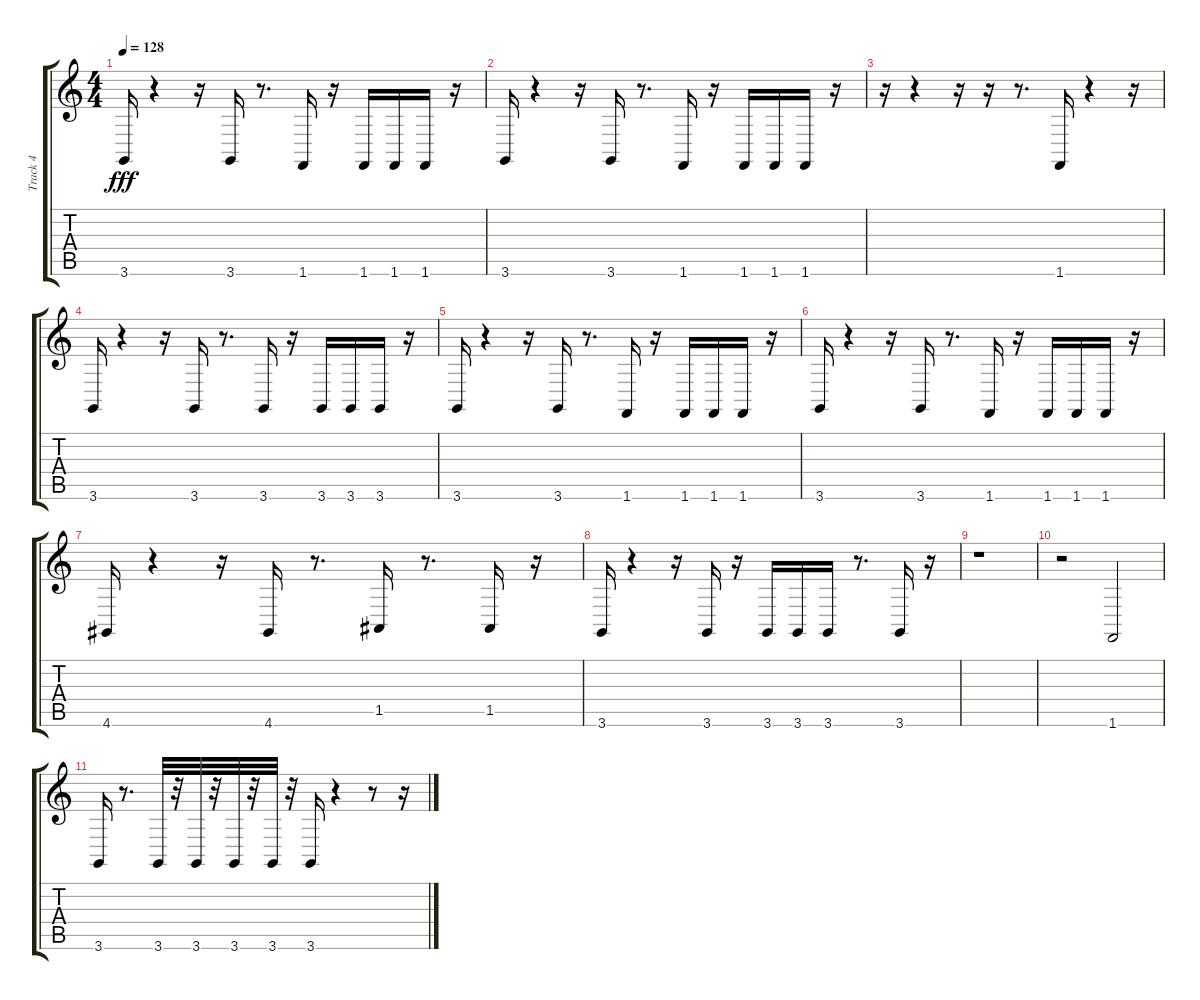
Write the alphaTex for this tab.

\track ("Track 4" "Track 4") {instrument bassoon}
\staff {score tabs}
\tuning (E4 B3 G3 D3 A2 E2) {hide}
\ts (4 4)
\tempo 128
\clef g2
\ks c
3.6.16{dy fff} r.4 r.16 3.6.16 r.8{d} 1.6.16 r.16 1.6.16 1.6.16 1.6.16 r.16 |
3.6.16 r.4 r.16 3.6.16 r.8{d} 1.6.16 r.16 1.6.16 1.6.16 1.6.16 r.16 |
r.16 r.4 r.16 r.16 r.8{d} 1.6.16 r.4 r.16 |
3.6.16 r.4 r.16 3.6.16 r.8{d} 3.6.16 r.16 3.6.16 3.6.16 3.6.16 r.16 |
3.6.16 r.4 r.16 3.6.16 r.8{d} 1.6.16 r.16 1.6.16 1.6.16 1.6.16 r.16 |
3.6.16 r.4 r.16 3.6.16 r.8{d} 1.6.16 r.16 1.6.16 1.6.16 1.6.16 r.16 |
4.6.16 r.4 r.16 4.6.16 r.8{d} 1.5.16 r.8{d} 1.5.16 r.16 |
3.6.16 r.4 r.16 3.6.16 r.16 3.6.16 3.6.16 3.6.16 r.8{d} 3.6.16 r.16 |
r.1 |
r.2 1.6.2 |
3.6.16 r.8{d} 3.6.32 r.32 3.6.32 r.32 3.6.32 r.32 3.6.32 r.32 3.6.16 r.4 r.8 r.16
